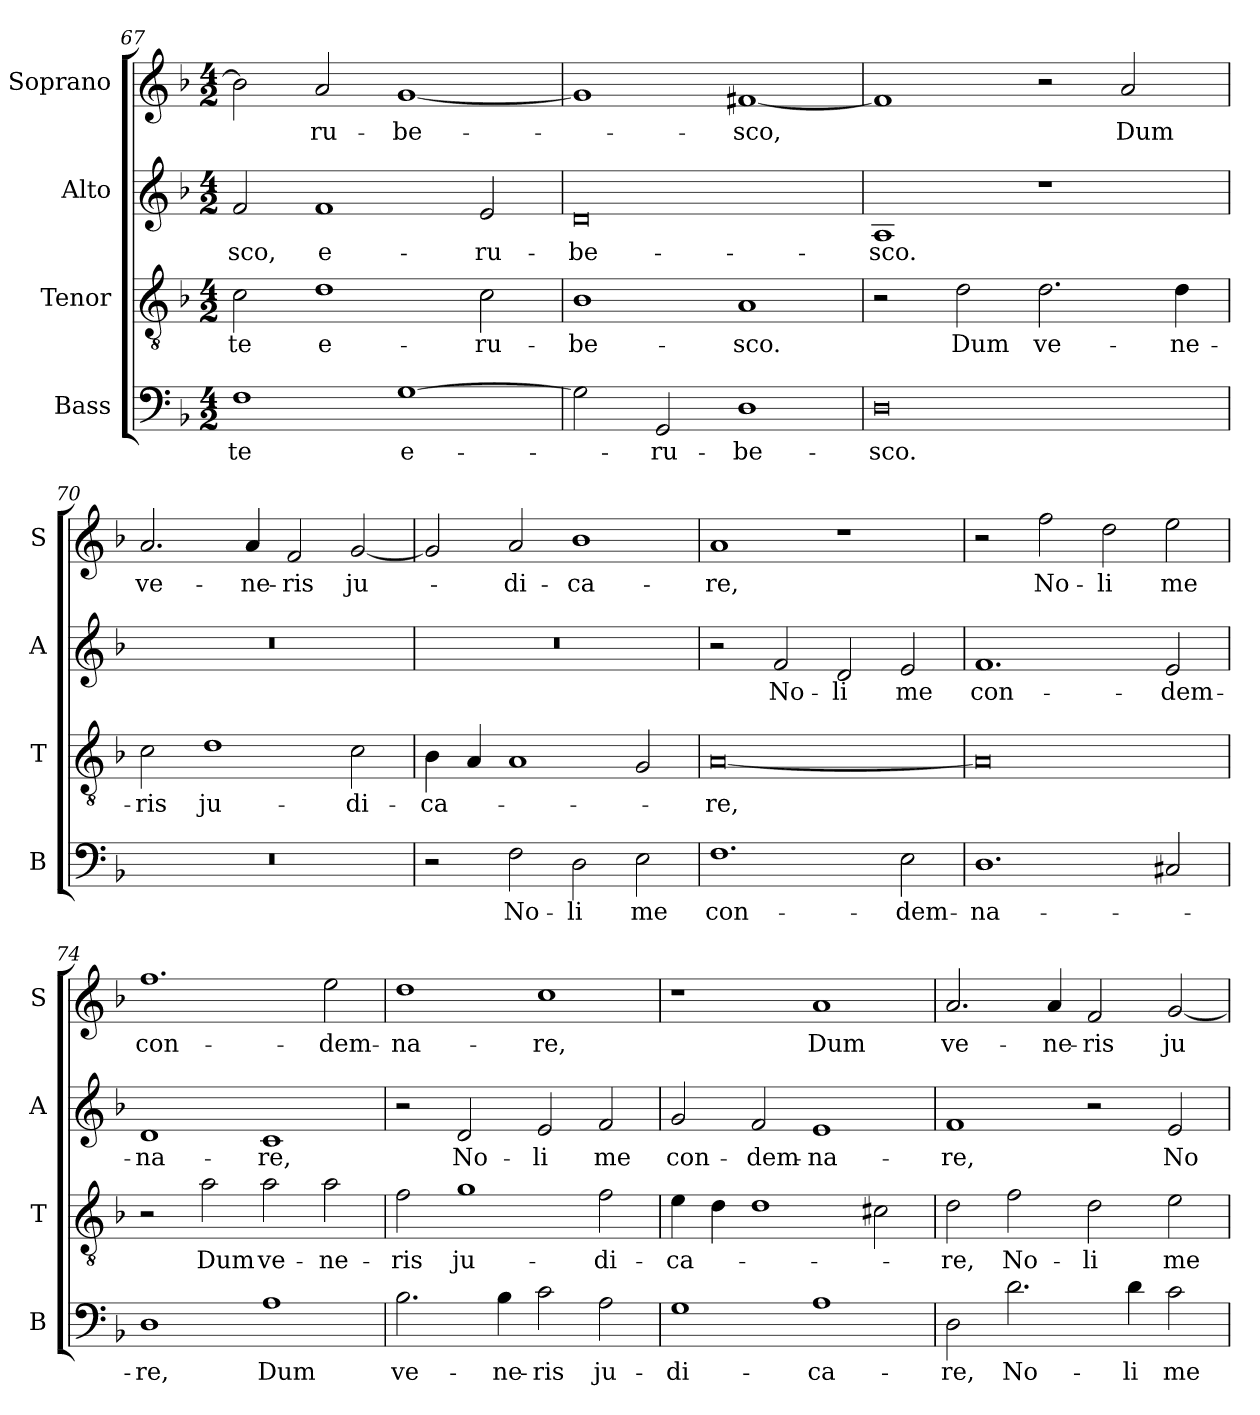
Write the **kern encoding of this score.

**kern	**text	**kern	**text	**kern	**text	**kern	**text
*part4	*part4	*part3	*part3	*part2	*part2	*part1	*part1
*staff4	*staff4	*staff3	*staff3	*staff2	*staff2	*staff1	*staff1
*I"Bass	*	*I"Tenor	*	*I"Alto	*	*I"Soprano	*
*I'B	*	*I'T	*	*I'A	*	*I'S	*
*clefF4	*	*clefGv2	*	*clefG2	*	*clefG2	*
*k[b-]	*	*k[b-]	*	*k[b-]	*	*k[b-]	*
*F:	*	*F:	*	*F:	*	*F:	*
*M4/2	*	*M4/2	*	*M4/2	*	*M4/2	*
=67	=67	=67	=67	=67	=67	=67	=67
!	!LO:LY:b	!	!LO:LY:b	!	!LO:LY:b	!	!
1F	te	2c\	te	2f/	-sco,	2b-\]	.
!	!	!	!LO:LY:b	!	!LO:LY:b	!	!LO:LY:b
.	.	1d	e-	1f	e-	2a/	-ru-
!	!LO:LY:b	!	!	!	!	!	!LO:LY:b
[1G	e-	.	.	.	.	[1g	-be-
!	!	!	!LO:LY:b	!	!LO:LY:b	!	!
.	.	2c\	-ru-	2e/	-ru-	.	.
!!LO:LB:g=z
=68	=68	=68	=68	=68	=68	=68	=68
!	!	!	!LO:LY:b	!	!LO:LY:b	!	!
2G\]	.	1B-	-be-	0d	-be-	1g]	.
!	!LO:LY:b	!	!	!	!	!	!
2GG/	-ru-	.	.	.	.	.	.
!	!LO:LY:b	!	!LO:LY:b	!	!	!	!LO:LY:b
1D	-be-	1A	-sco.	.	.	[1f#X	-sco,
=69	=69	=69	=69	=69	=69	=69	=69
!	!LO:LY:b	!	!	!	!LO:LY:b	!	!
0D	-sco.	2r	.	1A	-sco.	1f#]	.
!	!	!	!LO:LY:b	!	!	!	!
.	.	2d\	Dum	.	.	.	.
!	!	!	!LO:LY:b	!	!	!	!
.	.	2.d\	ve-	1r	.	2r	.
!	!	!	!	!	!	!	!LO:LY:b
.	.	.	.	.	.	2a/	Dum
!	!	!	!LO:LY:b	!	!	!	!
.	.	4d\	-ne-	.	.	.	.
=70	=70	=70	=70	=70	=70	=70	=70
!	!	!	!LO:LY:b	!	!	!	!LO:LY:b
0r	.	2c\	-ris	0r	.	2.a/	ve-
!	!	!	!LO:LY:b	!	!	!	!
.	.	1d	ju-	.	.	.	.
!	!	!	!	!	!	!	!LO:LY:b
.	.	.	.	.	.	4a/	-ne-
!	!	!	!	!	!	!	!LO:LY:b
.	.	.	.	.	.	2f/	-ris
!	!	!	!LO:LY:b	!	!	!	!LO:LY:b
.	.	2c\	-di-	.	.	[2g/	ju-
=71	=71	=71	=71	=71	=71	=71	=71
!	!	!	!LO:LY:b	!	!	!	!
2r	.	4B-\	-ca-	0r	.	2g/]	.
.	.	4A/	.	.	.	.	.
!	!LO:LY:b	!	!	!	!	!	!LO:LY:b
2F\	No-	1A	.	.	.	2a/	-di-
!	!LO:LY:b	!	!	!	!	!	!LO:LY:b
2D\	-li	.	.	.	.	1b-	-ca-
!	!LO:LY:b	!	!	!	!	!	!
2E\	me	2G/	.	.	.	.	.
!!LO:LB:g=z
=72	=72	=72	=72	=72	=72	=72	=72
!	!LO:LY:b	!	!LO:LY:b	!	!	!	!LO:LY:b
1.F	con-	[0A	-re,	2r	.	1a	-re,
!	!	!	!	!	!LO:LY:b	!	!
.	.	.	.	2f/	No-	.	.
!	!	!	!	!	!LO:LY:b	!	!
.	.	.	.	2d/	-li	1r	.
!	!LO:LY:b	!	!	!	!LO:LY:b	!	!
2E\	-dem-	.	.	2e/	me	.	.
=73	=73	=73	=73	=73	=73	=73	=73
!	!LO:LY:b	!	!	!	!LO:LY:b	!	!
1.D	-na-	0A]	.	1.f	con-	2r	.
!	!	!	!	!	!	!	!LO:LY:b
.	.	.	.	.	.	2ff\	No-
!	!	!	!	!	!	!	!LO:LY:b
.	.	.	.	.	.	2dd\	-li
!	!	!	!	!	!LO:LY:b	!	!LO:LY:b
2C#X/	.	.	.	2e/	-dem-	2ee\	me
=74	=74	=74	=74	=74	=74	=74	=74
!	!LO:LY:b	!	!	!	!LO:LY:b	!	!LO:LY:b
1D	-re,	2r	.	1d	-na-	1.ff	con-
!	!	!	!LO:LY:b	!	!	!	!
.	.	2a\	Dum	.	.	.	.
!	!LO:LY:b	!	!LO:LY:b	!	!LO:LY:b	!	!
1A	Dum	2a\	ve-	1c	-re,	.	.
!	!	!	!LO:LY:b	!	!	!	!LO:LY:b
.	.	2a\	-ne-	.	.	2ee\	-dem-
=75	=75	=75	=75	=75	=75	=75	=75
!	!LO:LY:b	!	!LO:LY:b	!	!	!	!LO:LY:b
2.B-\	ve-	2f\	-ris	2r	.	1dd	-na-
!	!	!	!LO:LY:b	!	!LO:LY:b	!	!
.	.	1g	ju-	2d/	No-	.	.
!	!LO:LY:b	!	!	!	!	!	!
4B-\	-ne-	.	.	.	.	.	.
!	!LO:LY:b	!	!	!	!LO:LY:b	!	!LO:LY:b
2c\	-ris	.	.	2e/	-li	1cc	-re,
!	!LO:LY:b	!	!LO:LY:b	!	!LO:LY:b	!	!
2A\	ju-	2f\	-di-	2f/	me	.	.
!!LO:PB:g=z
=76	=76	=76	=76	=76	=76	=76	=76
!	!LO:LY:b	!	!LO:LY:b	!	!LO:LY:b	!	!
1G	-di-	4e\	-ca-	2g/	con-	1r	.
.	.	4d\	.	.	.	.	.
!	!	!	!	!	!LO:LY:b	!	!
.	.	1d	.	2f/	-dem-	.	.
!	!LO:LY:b	!	!	!	!LO:LY:b	!	!LO:LY:b
1A	-ca-	.	.	1e	-na-	1a	Dum
.	.	2c#X\	.	.	.	.	.
=77	=77	=77	=77	=77	=77	=77	=77
!	!LO:LY:b	!	!LO:LY:b	!	!LO:LY:b	!	!LO:LY:b
2D\	-re,	2d\	-re,	1f	-re,	2.a/	ve-
!	!LO:LY:b	!	!LO:LY:b	!	!	!	!
2.d\	No-	2f\	No-	.	.	.	.
!	!	!	!	!	!	!	!LO:LY:b
.	.	.	.	.	.	4a/	-ne-
!	!	!	!LO:LY:b	!	!	!	!LO:LY:b
.	.	2d\	-li	2r	.	2f/	-ris
!	!LO:LY:b	!	!	!	!	!	!
4d\	-li	.	.	.	.	.	.
!	!LO:LY:b	!	!LO:LY:b	!	!LO:LY:b	!	!LO:LY:b
2c\	me	2e\	me	2e/	No-	[2g/	ju-
=	=	=	=	=	=	=	=
*-	*-	*-	*-	*-	*-	*-	*-
